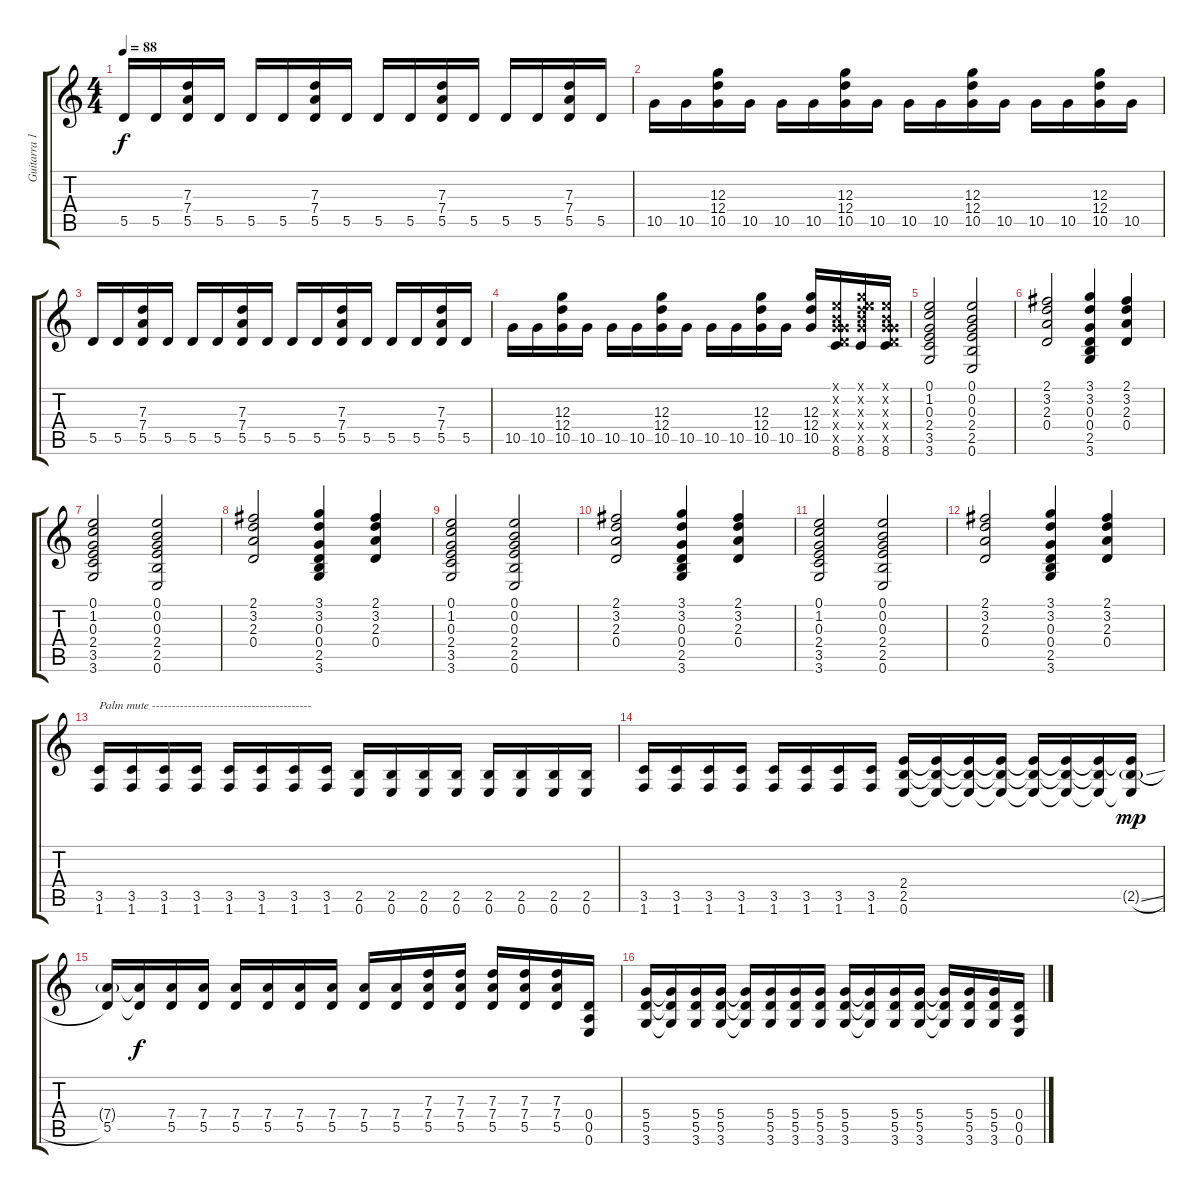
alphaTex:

\track ("Guitarra 1 (Evan)" "Guitarra 1") {instrument distortionguitar}
\staff {score tabs}
\tuning (E4 B3 G3 D3 A2 E2) {hide}
\ts (4 4)
\tempo 88
\clef g2
\ks c
5.5.16{dy f} 5.5.16 (7.3 7.4 5.5).16 5.5.16 5.5.16 5.5.16 (7.3 7.4 5.5).16 5.5.16 5.5.16 5.5.16 (7.3 7.4 5.5).16 5.5.16 5.5.16 5.5.16 (7.3 7.4 5.5).16 5.5.16 |
10.5.16 10.5.16 (12.3 12.4 10.5).16 10.5.16 10.5.16 10.5.16 (12.3 12.4 10.5).16 10.5.16 10.5.16 10.5.16 (12.3 12.4 10.5).16 10.5.16 10.5.16 10.5.16 (12.3 12.4 10.5).16 10.5.16 |
5.5.16 5.5.16 (7.3 7.4 5.5).16 5.5.16 5.5.16 5.5.16 (7.3 7.4 5.5).16 5.5.16 5.5.16 5.5.16 (7.3 7.4 5.5).16 5.5.16 5.5.16 5.5.16 (7.3 7.4 5.5).16 5.5.16 |
10.5.16 10.5.16 (12.3 12.4 10.5).16 10.5.16 10.5.16 10.5.16 (12.3 12.4 10.5).16 10.5.16 10.5.16 10.5.16 (12.3 12.4 10.5).16 10.5.16 (12.3 12.4 10.5).16 (0.1{x} 0.2{x} 0.3{x} 0.4{x} 10.5{x} 8.6).16{instrument guitarharmonics} (0.1{x} 0.2{x} 12.3{x} 12.4{x} 10.5{x} 8.6).16 (0.1{x} 0.2{x} 0.3{x} 0.4{x} 10.5{x} 8.6).16 |
(0.1 1.2 0.3 2.4 3.5 3.6).2{instrument distortionguitar} (0.1 0.2 0.3 2.4 2.5 0.6).2 |
(2.1 3.2 2.3 0.4).2 (3.1 3.2 0.3 0.4 2.5 3.6).4 (2.1 3.2 2.3 0.4).4 |
(0.1 1.2 0.3 2.4 3.5 3.6).2{instrument distortionguitar} (0.1 0.2 0.3 2.4 2.5 0.6).2 |
(2.1 3.2 2.3 0.4).2 (3.1 3.2 0.3 0.4 2.5 3.6).4 (2.1 3.2 2.3 0.4).4 |
(0.1 1.2 0.3 2.4 3.5 3.6).2{instrument distortionguitar} (0.1 0.2 0.3 2.4 2.5 0.6).2 |
(2.1 3.2 2.3 0.4).2 (3.1 3.2 0.3 0.4 2.5 3.6).4 (2.1 3.2 2.3 0.4).4 |
(0.1 1.2 0.3 2.4 3.5 3.6).2{instrument distortionguitar} (0.1 0.2 0.3 2.4 2.5 0.6).2 |
(2.1 3.2 2.3 0.4).2 (3.1 3.2 0.3 0.4 2.5 3.6).4 (2.1 3.2 2.3 0.4).4 |
(3.5 1.6).16{txt "Palm mute ----------------------------------------" volume 16 instrument electricguitarmuted} (3.5 1.6).16 (3.5 1.6).16 (3.5 1.6).16 (3.5 1.6).16 (3.5 1.6).16 (3.5 1.6).16 (3.5 1.6).16 (2.5 0.6).16 (2.5 0.6).16 (2.5 0.6).16 (2.5 0.6).16 (2.5 0.6).16 (2.5 0.6).16 (2.5 0.6).16 (2.5 0.6).16 |
(3.5 1.6).16 (3.5 1.6).16 (3.5 1.6).16 (3.5 1.6).16 (3.5 1.6).16 (3.5 1.6).16 (3.5 1.6).16 (3.5 1.6).16 (2.4 2.5 0.6).16 (2.4{t} 2.5{t} 0.6{t}).16 (2.4{t} 2.5{t} 0.6{t}).16 (2.4{t} 2.5{t} 0.6{t}).16 (2.4{t} 2.5{t} 0.6{t}).16 (2.4{t} 2.5{t} 0.6{t}).16 (2.4{t} 2.5{t} 0.6{t}).16 (2.4{t} 2.5{sl g} 0.6{t}).16{dy mp} |
(7.4{g} 5.5).16 (7.4{t} 5.5{t}).16{dy f} (7.4 5.5).16 (7.4 5.5).16 (7.4 5.5).16 (7.4 5.5).16 (7.4 5.5).16 (7.4 5.5).16 (7.4 5.5).16 (7.4 5.5).16 (7.3 7.4 5.5).16{volume 10 instrument distortionguitar} (7.3 7.4 5.5).16 (7.3 7.4 5.5).16 (7.3 7.4 5.5).16 (7.3 7.4 5.5).16 (0.4 0.5 0.6).16 |
(5.4 5.5 3.6).16 (5.4{t} 5.5{t} 3.6{t}).16 (5.4 5.5 3.6).16 (5.4 5.5 3.6).16 (5.4{t} 5.5{t} 3.6{t}).16 (5.4 5.5 3.6).16 (5.4 5.5 3.6).16 (5.4 5.5 3.6).16 (5.4 5.5 3.6).16 (5.4{t} 5.5{t} 3.6{t}).16 (5.4 5.5 3.6).16 (5.4 5.5 3.6).16 (5.4{t} 5.5{t} 3.6{t}).16 (5.4 5.5 3.6).16 (5.4 5.5 3.6).16 (0.4 0.5 0.6).16
